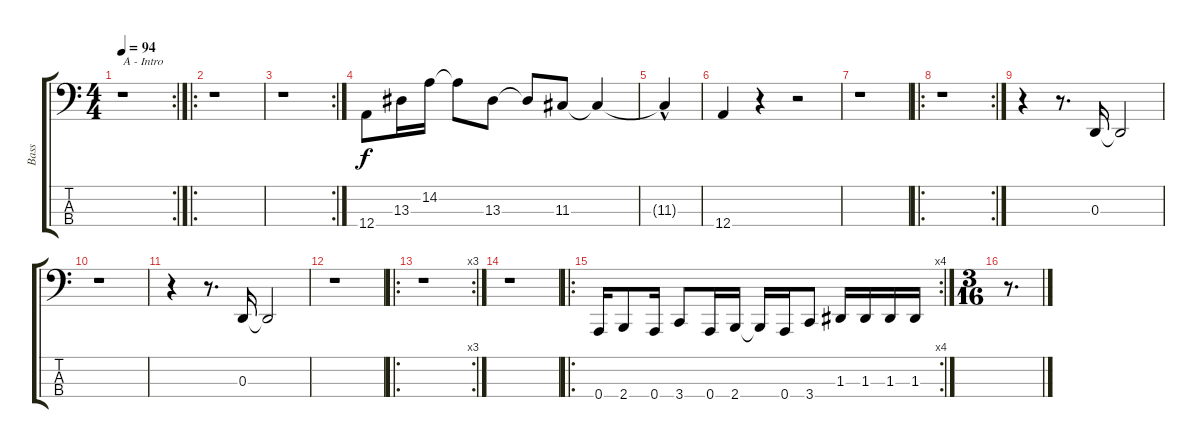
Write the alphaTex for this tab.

\track ("Bass" "Bass") {instrument electricbasspick}
\staff {score tabs}
\tuning (C2 G1 D1 A0) {hide}
\rc 2
\ts (4 4)
\tempo 94
\clef f4
\ks c
r.1{txt "A - Intro" dy f instrument electricbasspick} |
\ro
r.1 |
\rc 2
r.1 |
12.4.8 13.3.16 14.2.16 14.2{t}.8 13.3.8 13.3{t}.8 11.3.8 11.3{t}.4 |
11.3{hac t}.4 |
12.4.4 r.4 r.2 |
r.1 |
\ro
\rc 2
r.1 |
r.4 r.8{d} 0.3.16 0.3{t}.2 |
r.1 |
r.4 r.8{d} 0.3.16 0.3{t}.2 |
r.1 |
\ro
\rc 3
r.1 |
r.1 |
\ro
\rc 4
0.4.16 2.4.8 0.4.16 3.4.8 0.4.16 2.4.16 2.4{t}.16 0.4.16 3.4.8 1.3.16 1.3.16 1.3.16 1.3.16 |
\ts (3 16)
r.8{d}
